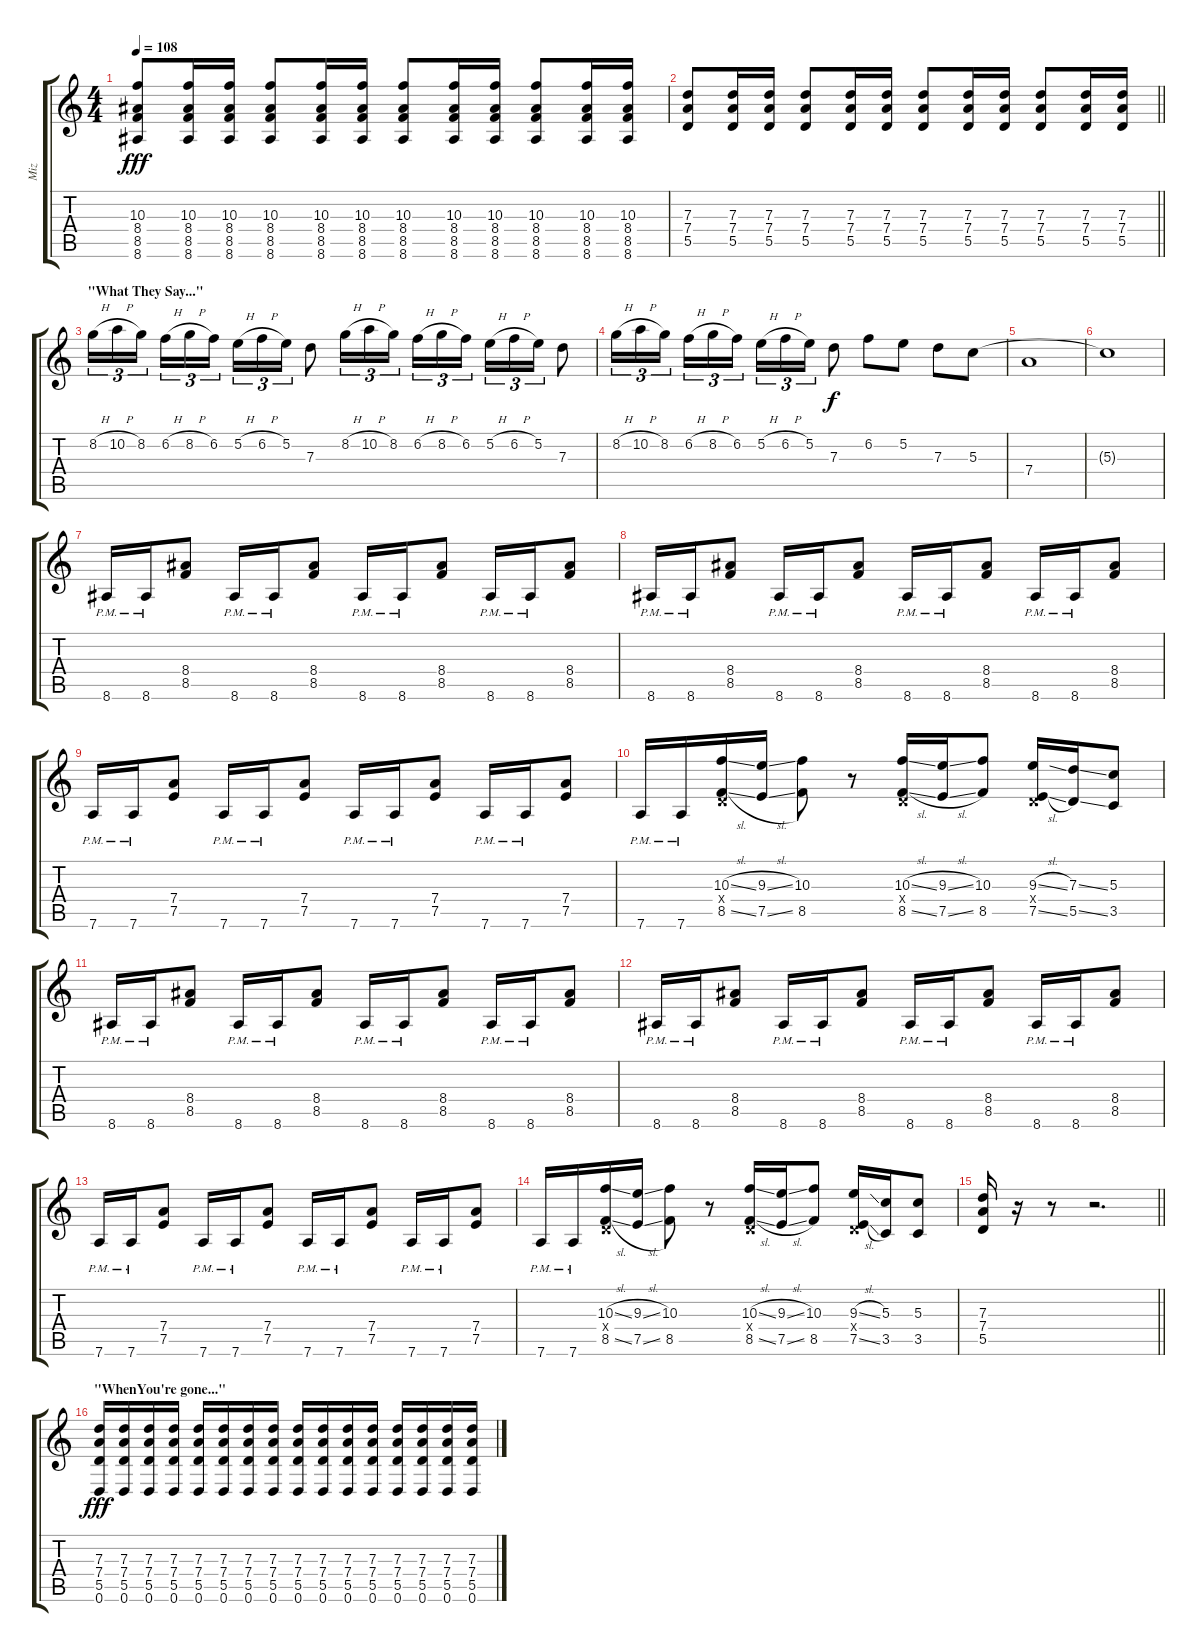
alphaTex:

\track ("Miz" "Miz") {instrument overdrivenguitar}
\staff {score tabs}
\tuning (E4 B3 G3 D3 A2 D2) {hide}
\ts (4 4)
\tempo 108
\clef g2
\ks c
(10.3 8.4 8.5 8.6).8{dy fff} (10.3 8.4 8.5 8.6).16 (10.3 8.4 8.5 8.6).16 (10.3 8.4 8.5 8.6).8 (10.3 8.4 8.5 8.6).16 (10.3 8.4 8.5 8.6).16 (10.3 8.4 8.5 8.6).8 (10.3 8.4 8.5 8.6).16 (10.3 8.4 8.5 8.6).16 (10.3 8.4 8.5 8.6).8 (10.3 8.4 8.5 8.6).16 (10.3 8.4 8.5 8.6).16 |
\barLineRight lightlight
(7.3 7.4 5.5).8 (7.3 7.4 5.5).16 (7.3 7.4 5.5).16 (7.3 7.4 5.5).8 (7.3 7.4 5.5).16 (7.3 7.4 5.5).16 (7.3 7.4 5.5).8 (7.3 7.4 5.5).16 (7.3 7.4 5.5).16 (7.3 7.4 5.5).8 (7.3 7.4 5.5).16 (7.3 7.4 5.5).16 |
\section ("" "\"What They Say...\"")
8.2{h}.16{tu (3 2)} 10.2{h}.16{tu (3 2)} 8.2.16{tu (3 2) beam splitsecondary} 6.2{h}.16{tu (3 2)} 8.2{h}.16{tu (3 2)} 6.2.16{tu (3 2)} 5.2{h}.16{tu (3 2)} 6.2{h}.16{tu (3 2)} 5.2.16{tu (3 2)} 7.3.8 8.2{h}.16{tu (3 2)} 10.2{h}.16{tu (3 2)} 8.2.16{tu (3 2) beam splitsecondary} 6.2{h}.16{tu (3 2)} 8.2{h}.16{tu (3 2)} 6.2.16{tu (3 2)} 5.2{h}.16{tu (3 2)} 6.2{h}.16{tu (3 2)} 5.2.16{tu (3 2)} 7.3.8 |
8.2{h}.16{tu (3 2)} 10.2{h}.16{tu (3 2)} 8.2.16{tu (3 2) beam splitsecondary} 6.2{h}.16{tu (3 2)} 8.2{h}.16{tu (3 2)} 6.2.16{tu (3 2)} 5.2{h}.16{tu (3 2)} 6.2{h}.16{tu (3 2)} 5.2.16{tu (3 2)} 7.3.8{dy f} 6.2.8 5.2.8 7.3.8 5.3.8 |
7.4.1 |
5.3{t}.1 |
8.6{pm}.16 8.6{pm}.16 (8.4 8.5).8 8.6{pm}.16 8.6{pm}.16 (8.4 8.5).8 8.6{pm}.16 8.6{pm}.16 (8.4 8.5).8 8.6{pm}.16 8.6{pm}.16 (8.4 8.5).8 |
8.6{pm}.16 8.6{pm}.16 (8.4 8.5).8 8.6{pm}.16 8.6{pm}.16 (8.4 8.5).8 8.6{pm}.16 8.6{pm}.16 (8.4 8.5).8 8.6{pm}.16 8.6{pm}.16 (8.4 8.5).8 |
7.6{pm}.16 7.6{pm}.16 (7.4 7.5).8 7.6{pm}.16 7.6{pm}.16 (7.4 7.5).8 7.6{pm}.16 7.6{pm}.16 (7.4 7.5).8 7.6{pm}.16 7.6{pm}.16 (7.4 7.5).8 |
7.6{pm}.16 7.6{pm}.16 (10.3{sl} 0.4{x} 8.5{sl}).16 (9.3{sl} 7.5{sl}).16 (10.3 8.5).8 r.8 (10.3{sl} 0.4{x} 8.5{sl}).16 (9.3{sl} 7.5{sl}).16 (10.3 8.5).8 (9.3{sl} 0.4{x} 7.5{sl}).16 (7.3{ss} 5.5{ss}).16 (5.3 3.5).8 |
8.6{pm}.16 8.6{pm}.16 (8.4 8.5).8 8.6{pm}.16 8.6{pm}.16 (8.4 8.5).8 8.6{pm}.16 8.6{pm}.16 (8.4 8.5).8 8.6{pm}.16 8.6{pm}.16 (8.4 8.5).8 |
8.6{pm}.16 8.6{pm}.16 (8.4 8.5).8 8.6{pm}.16 8.6{pm}.16 (8.4 8.5).8 8.6{pm}.16 8.6{pm}.16 (8.4 8.5).8 8.6{pm}.16 8.6{pm}.16 (8.4 8.5).8 |
7.6{pm}.16 7.6{pm}.16 (7.4 7.5).8 7.6{pm}.16 7.6{pm}.16 (7.4 7.5).8 7.6{pm}.16 7.6{pm}.16 (7.4 7.5).8 7.6{pm}.16 7.6{pm}.16 (7.4 7.5).8 |
7.6{pm}.16 7.6{pm}.16 (10.3{sl} 0.4{x} 8.5{sl}).16 (9.3{sl} 7.5{sl}).16 (10.3 8.5).8 r.8 (10.3{sl} 0.4{x} 8.5{sl}).16 (9.3{sl} 7.5{sl}).16 (10.3 8.5).8 (9.3{sl} 0.4{x} 7.5{sl}).16 (5.3 3.5).16 (5.3 3.5).8 |
\barLineRight lightlight
(7.3 7.4 5.5).16 r.16 r.8 r.2{d} |
\section ("" "\"WhenYou're gone...\"")
(7.3 7.4 5.5 0.6).16{dy fff} (7.3 7.4 5.5 0.6).16 (7.3 7.4 5.5 0.6).16 (7.3 7.4 5.5 0.6).16 (7.3 7.4 5.5 0.6).16 (7.3 7.4 5.5 0.6).16 (7.3 7.4 5.5 0.6).16 (7.3 7.4 5.5 0.6).16 (7.3 7.4 5.5 0.6).16 (7.3 7.4 5.5 0.6).16 (7.3 7.4 5.5 0.6).16 (7.3 7.4 5.5 0.6).16 (7.3 7.4 5.5 0.6).16 (7.3 7.4 5.5 0.6).16 (7.3 7.4 5.5 0.6).16 (7.3 7.4 5.5 0.6).16
